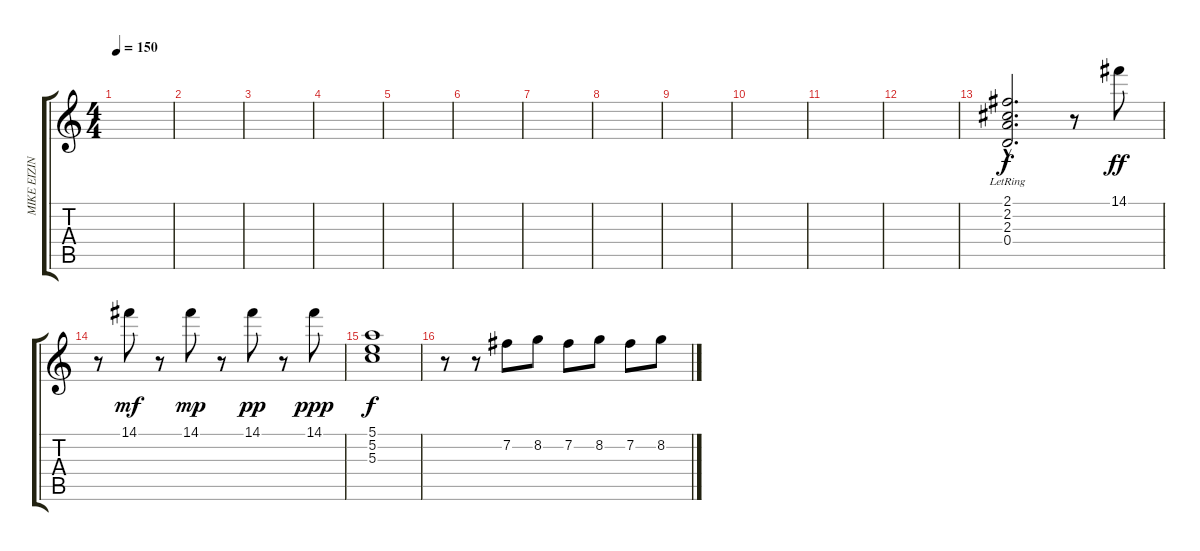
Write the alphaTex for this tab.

\track ("MIKE EIZINGER" "MIKE EIZIN") {instrument electricguitarjazz}
\staff {score tabs}
\tuning (E4 B3 G3 D3 A2 D2) {hide}
\ts (4 4)
\tempo 150
\clef g2
\ks c
|
|
|
|
|
|
|
|
|
|
|
|
(2.1{hac lr} 2.2{hac lr} 2.3{hac lr} 0.4{hac lr}).2{d} r.8 14.1.8{dy ff} |
r.8 14.1.8{dy mf} r.8 14.1.8{dy mp} r.8 14.1.8{dy pp} r.8 14.1.8{dy ppp} |
(5.1 5.2 5.3).1{dy f} |
r.8 r.8 7.2.8 8.2.8 7.2.8 8.2.8 7.2.8 8.2.8
